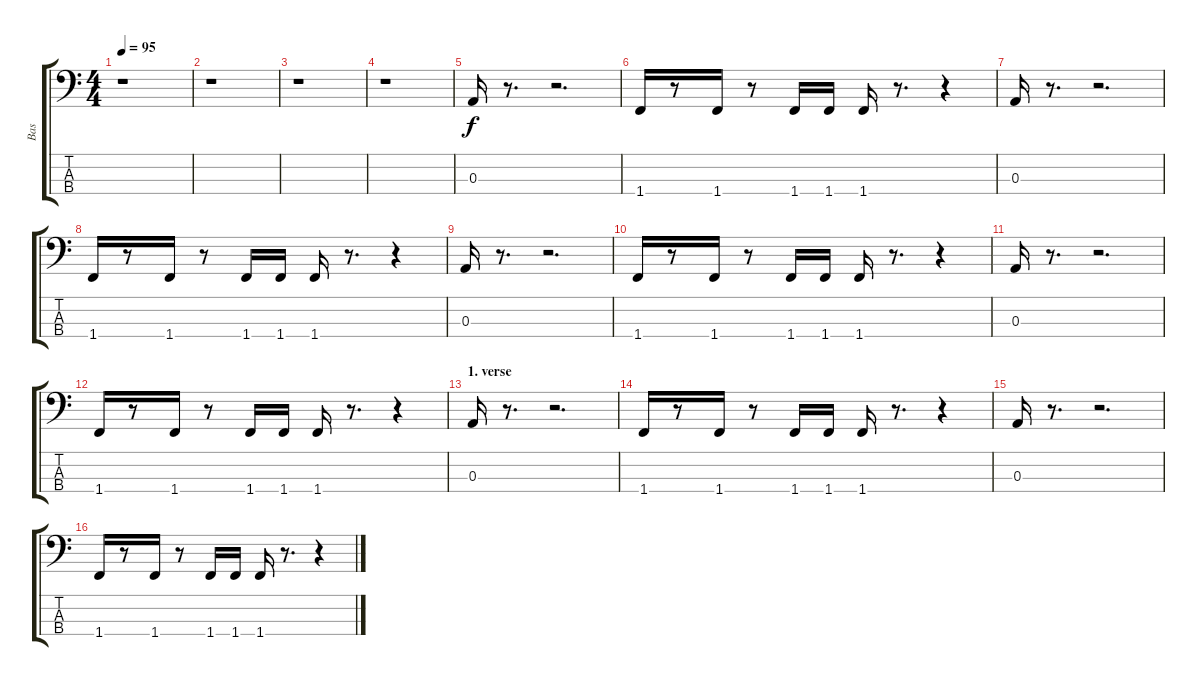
\track ("Bas" "Bas") {instrument fretlessbass}
\staff {score tabs}
\tuning (G2 D2 A1 E1) {hide}
\ts (4 4)
\tempo 95
\clef f4
\ks c
r.1{txt "" dy f instrument fretlessbass} |
r.1 |
r.1 |
r.1 |
0.3.16 r.8{d} r.2{d} |
1.4.16 r.8 1.4.16 r.8 1.4.16 1.4.16 1.4.16 r.8{d} r.4 |
0.3.16 r.8{d} r.2{d} |
1.4.16 r.8 1.4.16 r.8 1.4.16 1.4.16 1.4.16 r.8{d} r.4 |
0.3.16 r.8{d} r.2{d} |
1.4.16 r.8 1.4.16 r.8 1.4.16 1.4.16 1.4.16 r.8{d} r.4 |
0.3.16 r.8{d} r.2{d} |
1.4.16 r.8 1.4.16 r.8 1.4.16 1.4.16 1.4.16 r.8{d} r.4 |
\section ("" "1. verse")
0.3.16 r.8{d} r.2{d} |
1.4.16 r.8 1.4.16 r.8 1.4.16 1.4.16 1.4.16 r.8{d} r.4 |
0.3.16 r.8{d} r.2{d} |
1.4.16 r.8 1.4.16 r.8 1.4.16 1.4.16 1.4.16 r.8{d} r.4
